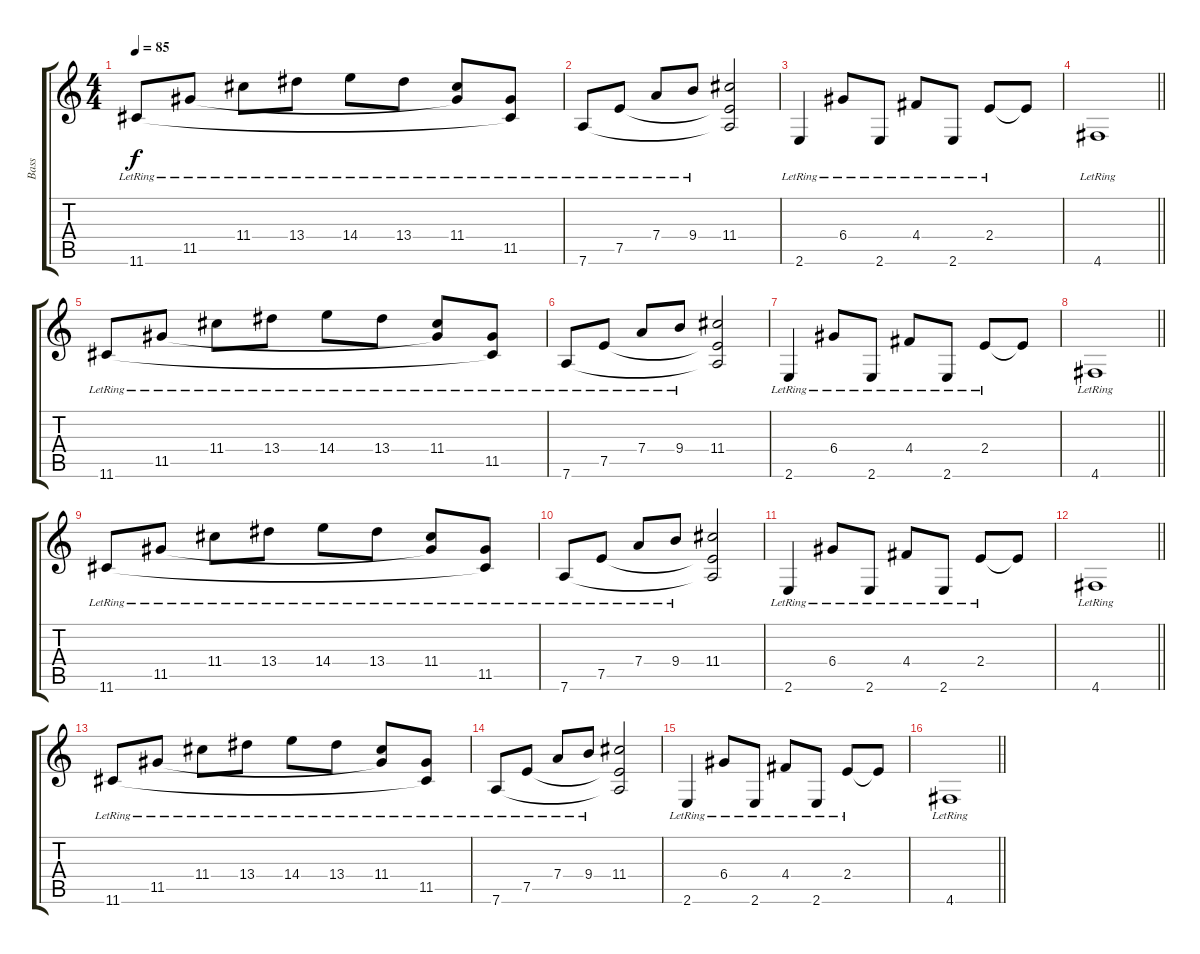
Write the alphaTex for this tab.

\track ("Bass" "Bass") {instrument electricbassfinger}
\staff {score tabs}
\tuning (E4 B3 G3 D3 A2 D2) {hide}
\ts (4 4)
\tempo 85
\clef g2
\ks c
11.6{lr}.8{dy f} 11.5{lr}.8 11.4{lr}.8 13.4{lr}.8 14.4{lr}.8 13.4{lr}.8 (11.4{lr} 11.5{t}).8 (11.5{lr} 11.6{t}).8 |
7.6{lr}.8 7.5{lr}.8 7.4{lr}.8 9.4{lr}.8 (11.4 7.5{t} 7.6{t}).2 |
2.6{lr}.4 6.4{lr}.8 2.6{lr}.8 4.4{lr}.8 2.6{lr}.8 2.4{lr}.8 2.4{t}.8 |
\barLineRight lightlight
4.6{lr}.1 |
11.6{lr}.8 11.5{lr}.8 11.4{lr}.8 13.4{lr}.8 14.4{lr}.8 13.4{lr}.8 (11.4{lr} 11.5{t}).8 (11.5{lr} 11.6{t}).8 |
7.6{lr}.8 7.5{lr}.8 7.4{lr}.8 9.4{lr}.8 (11.4 7.5{t} 7.6{t}).2 |
2.6{lr}.4 6.4{lr}.8 2.6{lr}.8 4.4{lr}.8 2.6{lr}.8 2.4{lr}.8 2.4{t}.8 |
\barLineRight lightlight
4.6{lr}.1 |
11.6{lr}.8 11.5{lr}.8 11.4{lr}.8 13.4{lr}.8 14.4{lr}.8 13.4{lr}.8 (11.4{lr} 11.5{t}).8 (11.5{lr} 11.6{t}).8 |
7.6{lr}.8 7.5{lr}.8 7.4{lr}.8 9.4{lr}.8 (11.4 7.5{t} 7.6{t}).2 |
2.6{lr}.4 6.4{lr}.8 2.6{lr}.8 4.4{lr}.8 2.6{lr}.8 2.4{lr}.8 2.4{t}.8 |
\barLineRight lightlight
4.6{lr}.1 |
11.6{lr}.8 11.5{lr}.8 11.4{lr}.8 13.4{lr}.8 14.4{lr}.8 13.4{lr}.8 (11.4{lr} 11.5{t}).8 (11.5{lr} 11.6{t}).8 |
7.6{lr}.8 7.5{lr}.8 7.4{lr}.8 9.4{lr}.8 (11.4 7.5{t} 7.6{t}).2 |
2.6{lr}.4 6.4{lr}.8 2.6{lr}.8 4.4{lr}.8 2.6{lr}.8 2.4{lr}.8 2.4{t}.8 |
\barLineRight lightlight
4.6{lr}.1
